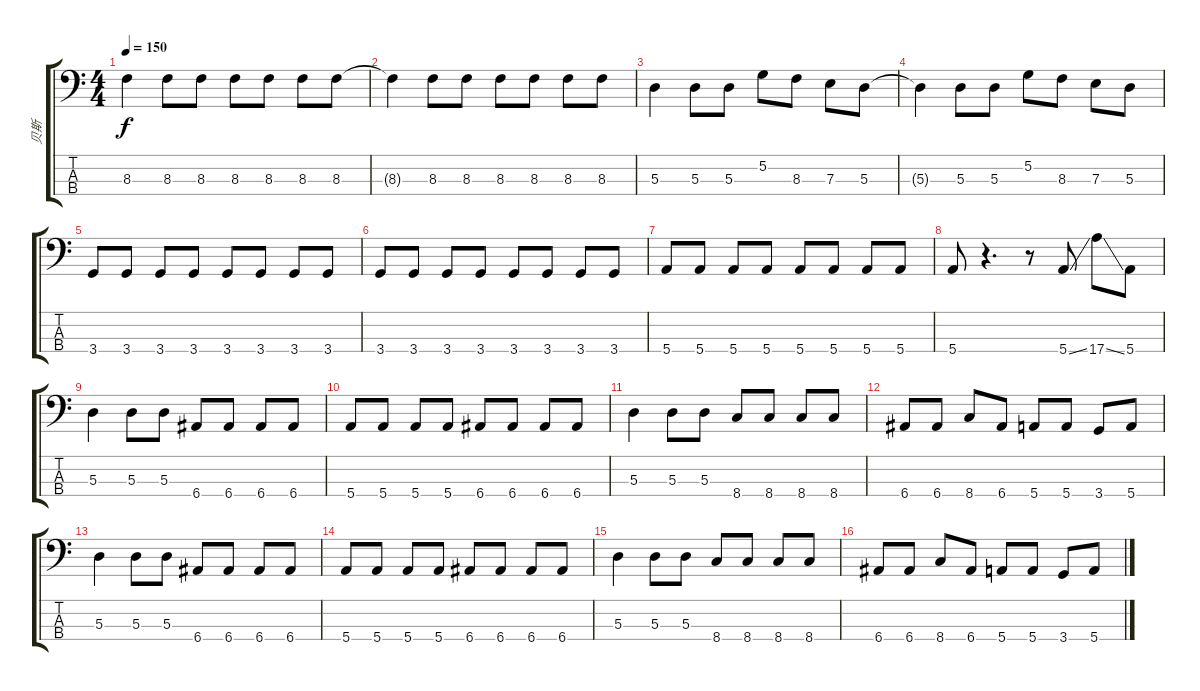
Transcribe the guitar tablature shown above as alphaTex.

\track ("贝斯" "贝斯") {instrument electricbasspick}
\staff {score tabs}
\tuning (G2 D2 A1 E1) {hide}
\ts (4 4)
\tempo 150
\clef f4
\ks c
8.3.4{dy f} 8.3.8 8.3.8 8.3.8 8.3.8 8.3.8 8.3.8 |
8.3{t}.4 8.3.8 8.3.8 8.3.8 8.3.8 8.3.8 8.3.8 |
5.3.4 5.3.8 5.3.8 5.2.8 8.3.8 7.3.8 5.3.8 |
5.3{t}.4 5.3.8 5.3.8 5.2.8 8.3.8 7.3.8 5.3.8 |
3.4.8 3.4.8 3.4.8 3.4.8 3.4.8 3.4.8 3.4.8 3.4.8 |
3.4.8 3.4.8 3.4.8 3.4.8 3.4.8 3.4.8 3.4.8 3.4.8 |
5.4.8 5.4.8 5.4.8 5.4.8 5.4.8 5.4.8 5.4.8 5.4.8 |
5.4.8 r.4{d} r.8 5.4{ss}.8 17.4{ss}.8 5.4.8 |
5.3.4 5.3.8 5.3.8 6.4.8 6.4.8 6.4.8 6.4.8 |
5.4.8 5.4.8 5.4.8 5.4.8 6.4.8 6.4.8 6.4.8 6.4.8 |
5.3.4 5.3.8 5.3.8 8.4.8 8.4.8 8.4.8 8.4.8 |
6.4.8 6.4.8 8.4.8 6.4.8 5.4.8 5.4.8 3.4.8 5.4.8 |
5.3.4 5.3.8 5.3.8 6.4.8 6.4.8 6.4.8 6.4.8 |
5.4.8 5.4.8 5.4.8 5.4.8 6.4.8 6.4.8 6.4.8 6.4.8 |
5.3.4 5.3.8 5.3.8 8.4.8 8.4.8 8.4.8 8.4.8 |
6.4.8 6.4.8 8.4.8 6.4.8 5.4.8 5.4.8 3.4.8 5.4.8
